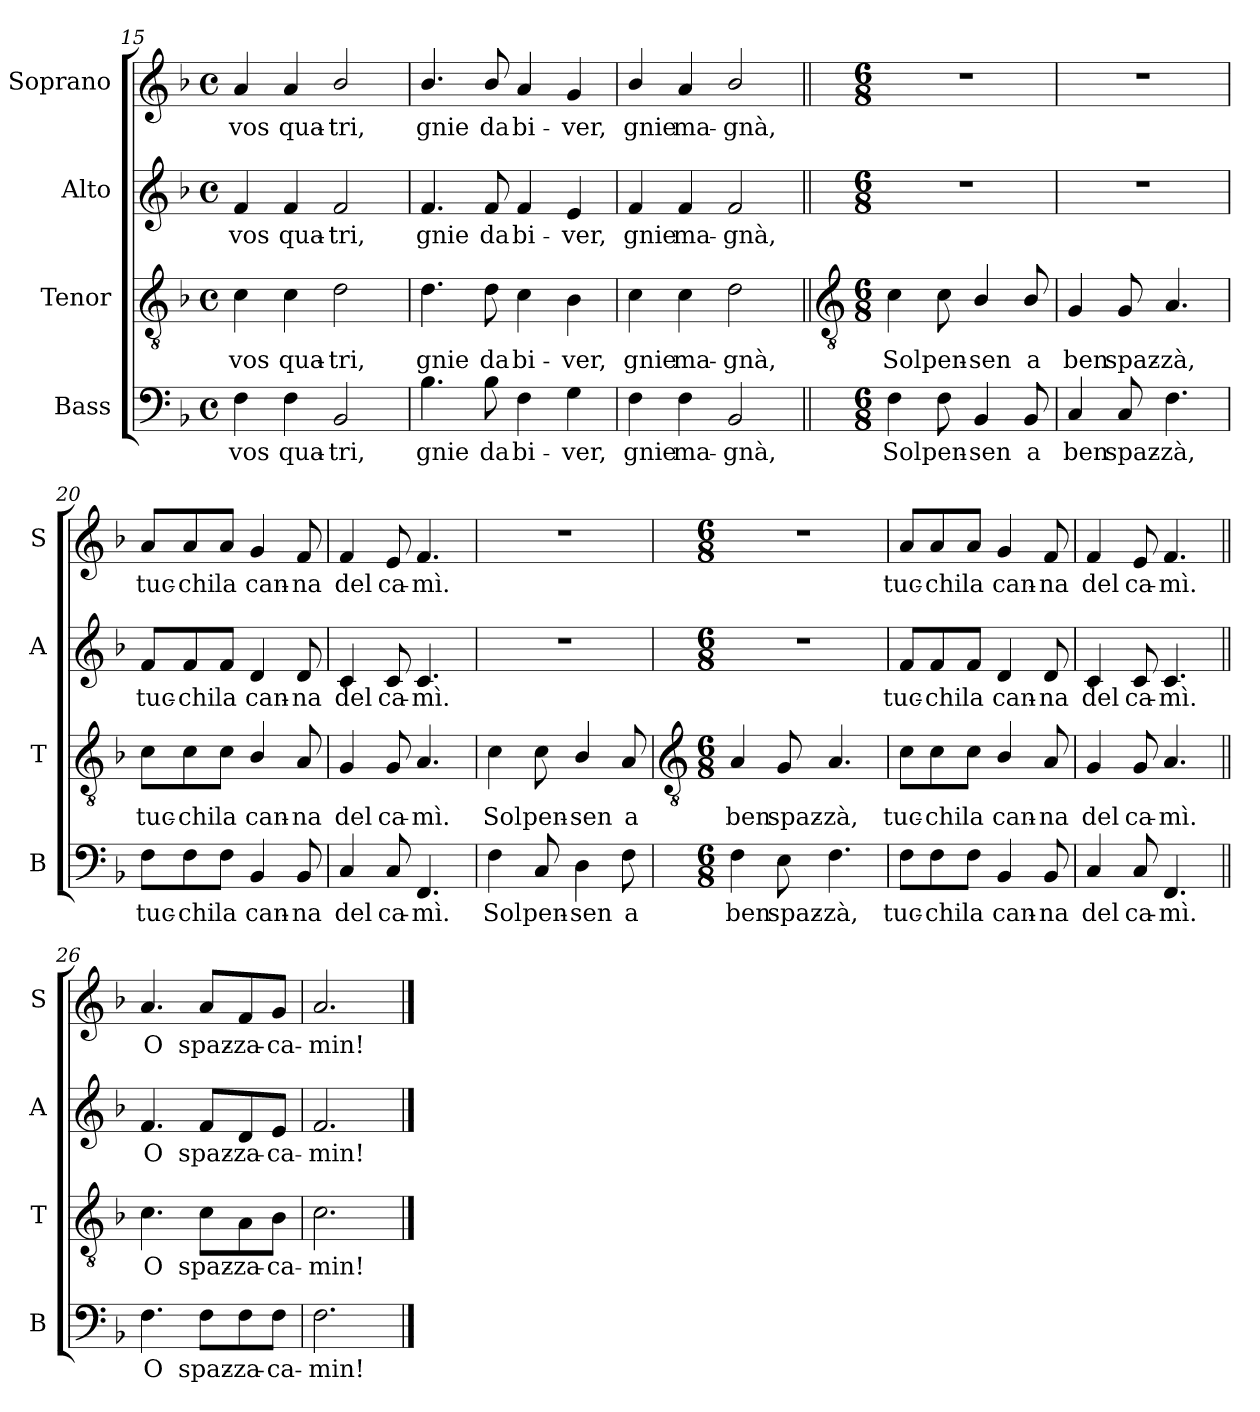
**kern	**text	**kern	**text	**kern	**text	**kern	**text
*part4	*part4	*part3	*part3	*part2	*part2	*part1	*part1
*staff4	*staff4	*staff3	*staff3	*staff2	*staff2	*staff1	*staff1
*I"Bass	*	*I"Tenor	*	*I"Alto	*	*I"Soprano	*
*I'B	*	*I'T	*	*I'A	*	*I'S	*
*clefF4	*	*clefGv2	*	*clefG2	*	*clefG2	*
*k[b-]	*	*k[b-]	*	*k[b-]	*	*k[b-]	*
*F:	*	*F:	*	*F:	*	*F:	*
*M4/4	*	*M4/4	*	*M4/4	*	*M4/4	*
*met(c)	*	*met(c)	*	*met(c)	*	*met(c)	*
=15	=15	=15	=15	=15	=15	=15	=15
!	!LO:LY:b	!	!LO:LY:b	!	!LO:LY:b	!	!LO:LY:b
4F	vos	4c	vos	4f	vos	4a	vos
!	!LO:LY:b	!	!LO:LY:b	!	!LO:LY:b	!	!LO:LY:b
4F	qua-	4c	qua-	4f	qua-	4a	qua-
!	!LO:LY:b	!	!LO:LY:b	!	!LO:LY:b	!	!LO:LY:b
2BB-	-tri,	2d	-tri,	2f	-tri,	2b-/	-tri,
=16	=16	=16	=16	=16	=16	=16	=16
!	!LO:LY:b	!	!LO:LY:b	!	!LO:LY:b	!	!LO:LY:b
4.B-	gnie	4.d	gnie	4.f	gnie	4.b-/	gnie
!	!LO:LY:b	!	!LO:LY:b	!	!LO:LY:b	!	!LO:LY:b
8B-	da	8d	da	8f	da	8b-/	da
!	!LO:LY:b	!	!LO:LY:b	!	!LO:LY:b	!	!LO:LY:b
4F	bi-	4c	bi-	4f	bi-	4a	bi-
!	!LO:LY:b	!	!LO:LY:b	!	!LO:LY:b	!	!LO:LY:b
4G	-ver,	4B-	-ver,	4e	-ver,	4g	-ver,
=17	=17	=17	=17	=17	=17	=17	=17
!	!LO:LY:b	!	!LO:LY:b	!	!LO:LY:b	!	!LO:LY:b
4F	gnie	4c	gnie	4f	gnie	4b-/	gnie
!	!LO:LY:b	!	!LO:LY:b	!	!LO:LY:b	!	!LO:LY:b
4F	ma-	4c	ma-	4f	ma-	4a	ma-
!	!LO:LY:b	!	!LO:LY:b	!	!LO:LY:b	!	!LO:LY:b
2BB-	-gnà,	2d	-gnà,	2f	-gnà,	2b-/	-gnà,
!!LO:LB:g=z
=18||	=18||	=18||	=18||	=18||	=18||	=18||	=18||
*	*	*clefGv2	*	*	*	*	*
*M6/8	*	*M6/8	*	*M6/8	*	*M6/8	*
!	!LO:LY:b	!	!LO:LY:b	!LO:N:vis=1	!	!LO:N:vis=1	!
4F	Sol	4c	Sol	2.r	.	2.r	.
!	!LO:LY:b	!	!LO:LY:b	!	!	!	!
8F	pen-	8c	pen-	.	.	.	.
!	!LO:LY:b	!	!LO:LY:b	!	!	!	!
4BB-	-sen	4B-/	-sen	.	.	.	.
!	!LO:LY:b	!	!LO:LY:b	!	!	!	!
8BB-	a	8B-/	a	.	.	.	.
=19	=19	=19	=19	=19	=19	=19	=19
!	!LO:LY:b	!	!LO:LY:b	!LO:N:vis=1	!	!LO:N:vis=1	!
4C	ben	4G	ben	2.r	.	2.r	.
!	!LO:LY:b	!	!LO:LY:b	!	!	!	!
8C	spaz-	8G	spaz-	.	.	.	.
!	!LO:LY:b	!	!LO:LY:b	!	!	!	!
4.F	-zà,	4.A	-zà,	.	.	.	.
=20	=20	=20	=20	=20	=20	=20	=20
!	!LO:LY:b	!	!LO:LY:b	!	!LO:LY:b	!	!LO:LY:b
8F\L	tuc-	8c\L	tuc-	8f/L	tuc-	8a/L	tuc-
!	!LO:LY:b	!	!LO:LY:b	!	!LO:LY:b	!	!LO:LY:b
8F\	-chi	8c\	-chi	8f/	-chi	8a/	-chi
!	!LO:LY:b	!	!LO:LY:b	!	!LO:LY:b	!	!LO:LY:b
8F\J	la	8c\J	la	8f/J	la	8a/J	la
!	!LO:LY:b	!	!LO:LY:b	!	!LO:LY:b	!	!LO:LY:b
4BB-	can-	4B-/	can-	4d	can-	4g	can-
!	!LO:LY:b	!	!LO:LY:b	!	!LO:LY:b	!	!LO:LY:b
8BB-	-na	8A	-na	8d	-na	8f	-na
=21	=21	=21	=21	=21	=21	=21	=21
!	!LO:LY:b	!	!LO:LY:b	!	!LO:LY:b	!	!LO:LY:b
4C	del	4G	del	4c	del	4f	del
!	!LO:LY:b	!	!LO:LY:b	!	!LO:LY:b	!	!LO:LY:b
8C	ca-	8G	ca-	8c	ca-	8e	ca-
!	!LO:LY:b	!	!LO:LY:b	!	!LO:LY:b	!	!LO:LY:b
4.FF	-mì.	4.A	-mì.	4.c	-mì.	4.f	-mì.
=22	=22	=22	=22	=22	=22	=22	=22
!	!LO:LY:b	!	!LO:LY:b	!LO:N:vis=1	!	!LO:N:vis=1	!
4F	Sol	4c	Sol	2.r	.	2.r	.
!	!LO:LY:b	!	!LO:LY:b	!	!	!	!
8C	pen-	8c	pen-	.	.	.	.
!	!LO:LY:b	!	!LO:LY:b	!	!	!	!
4D	-sen	4B-/	-sen	.	.	.	.
!	!LO:LY:b	!	!LO:LY:b	!	!	!	!
8F	a	8A	a	.	.	.	.
!!LO:LB:g=z
=23	=23	=23	=23	=23	=23	=23	=23
*	*	*clefGv2	*	*	*	*	*
*M6/8	*	*M6/8	*	*M6/8	*	*M6/8	*
!	!LO:LY:b	!	!LO:LY:b	!LO:N:vis=1	!	!LO:N:vis=1	!
4F	ben	4A	ben	2.r	.	2.r	.
!	!LO:LY:b	!	!LO:LY:b	!	!	!	!
8E	spaz-	8G	spaz-	.	.	.	.
!	!LO:LY:b	!	!LO:LY:b	!	!	!	!
4.F	-zà,	4.A	-zà,	.	.	.	.
=24	=24	=24	=24	=24	=24	=24	=24
!	!LO:LY:b	!	!LO:LY:b	!	!LO:LY:b	!	!LO:LY:b
8F\L	tuc-	8c\L	tuc-	8f/L	tuc-	8a/L	tuc-
!	!LO:LY:b	!	!LO:LY:b	!	!LO:LY:b	!	!LO:LY:b
8F\	-chi	8c\	-chi	8f/	-chi	8a/	-chi
!	!LO:LY:b	!	!LO:LY:b	!	!LO:LY:b	!	!LO:LY:b
8F\J	la	8c\J	la	8f/J	la	8a/J	la
!	!LO:LY:b	!	!LO:LY:b	!	!LO:LY:b	!	!LO:LY:b
4BB-	can-	4B-/	can-	4d	can-	4g	can-
!	!LO:LY:b	!	!LO:LY:b	!	!LO:LY:b	!	!LO:LY:b
8BB-	-na	8A	-na	8d	-na	8f	-na
=25	=25	=25	=25	=25	=25	=25	=25
!	!LO:LY:b	!	!LO:LY:b	!	!LO:LY:b	!	!LO:LY:b
4C	del	4G	del	4c	del	4f	del
!	!LO:LY:b	!	!LO:LY:b	!	!LO:LY:b	!	!LO:LY:b
8C	ca-	8G	ca-	8c	ca-	8e	ca-
!	!LO:LY:b	!	!LO:LY:b	!	!LO:LY:b	!	!LO:LY:b
4.FF	-mì.	4.A	-mì.	4.c	-mì.	4.f	-mì.
=26||	=26||	=26||	=26||	=26||	=26||	=26||	=26||
!	!LO:LY:b	!	!LO:LY:b	!	!LO:LY:b	!	!LO:LY:b
4.F	O	4.c	O	4.f	O	4.a	O
!	!LO:LY:b	!	!LO:LY:b	!	!LO:LY:b	!	!LO:LY:b
8F\L	spaz-	8c\L	spaz-	8f/L	spaz-	8a/L	spaz-
!	!LO:LY:b	!	!LO:LY:b	!	!LO:LY:b	!	!LO:LY:b
8F\	-za-	8A\	-za-	8d/	-za-	8f/	-za-
!	!LO:LY:b	!	!LO:LY:b	!	!LO:LY:b	!	!LO:LY:b
8F\J	-ca-	8B-\J	-ca-	8e/J	-ca-	8g/J	-ca-
=27	=27	=27	=27	=27	=27	=27	=27
!	!LO:LY:b	!	!LO:LY:b	!	!LO:LY:b	!	!LO:LY:b
2.F	-min!	2.c	-min!	2.f	-min!	2.a	-min!
==	==	==	==	==	==	==	==
*-	*-	*-	*-	*-	*-	*-	*-
